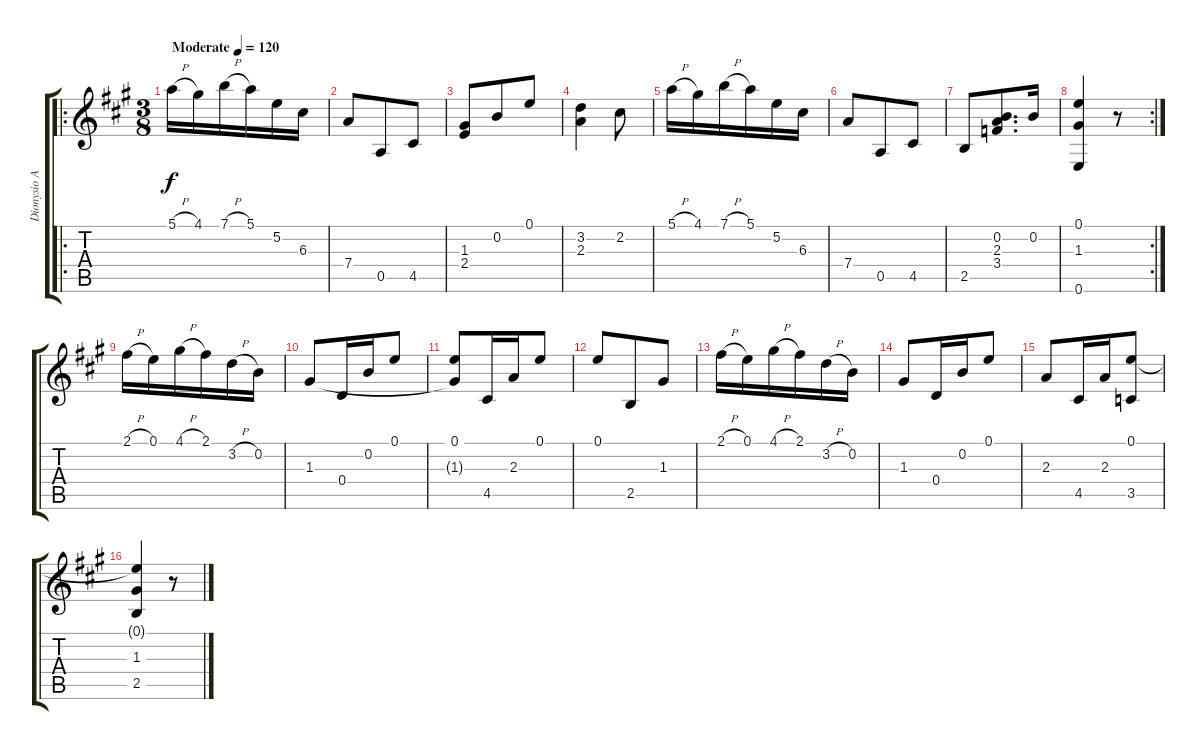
\track ("Dionysio Aguado" "Dionysio A") {instrument acousticguitarnylon}
\staff {score tabs}
\tuning (E4 B3 G3 D3 A2 E2) {hide}
\ro
\ts (3 8)
\tempo (120 "Moderate")
\clef g2
\ks a
5.1{h}.16{dy f instrument acousticguitarnylon} 4.1.16 7.1{h}.16 5.1.16 5.2.16 6.3.16 |
7.4.8 0.5.8 4.5.8 |
(1.3 2.4).8 0.2.8 0.1.8 |
(3.2 2.3).4 2.2.8 |
5.1{h}.16 4.1.16 7.1{h}.16 5.1.16 5.2.16 6.3.16 |
7.4.8 0.5.8 4.5.8 |
2.5.8 (0.2 2.3 3.4).8{d} 0.2.16 |
\rc 2
(0.1 1.3 0.6).4 r.8 |
2.1{h}.16 0.1.16 4.1{h}.16 2.1.16 3.2{h}.16 0.2.16 |
1.3.8 0.4.16 0.2.16 0.1.8 |
(0.1 1.3{t}).8 4.5.16 2.3.16 0.1.8 |
0.1.8 2.5.8 1.3.8 |
2.1{h}.16 0.1.16 4.1{h}.16 2.1.16 3.2{h}.16 0.2.16 |
1.3.8 0.4.16 0.2.16 0.1.8 |
2.3.8 4.5.16 2.3.16 (0.1 3.5).8 |
(0.1{t} 1.3 2.5).4 r.8
